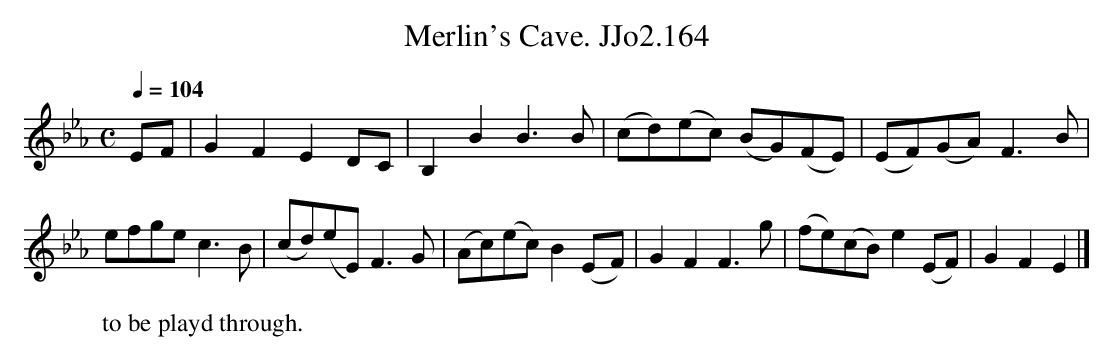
X:1
T:Merlin's Cave. JJo2.164
M:C
L:1/8
Q:1/4=104
W:to be playd through.
K:Eb
EF|G2F2E2DC|B,2B2B3B|(cd)(ec) (BG)(FE)|(EF)(GA)F3B|
efgec3B|(cd)(eE)F3G|(Ac)(ec)B2(E-F)|G2F2F3g|(fe)(cB)e2(EF)|G2F2E2|]
